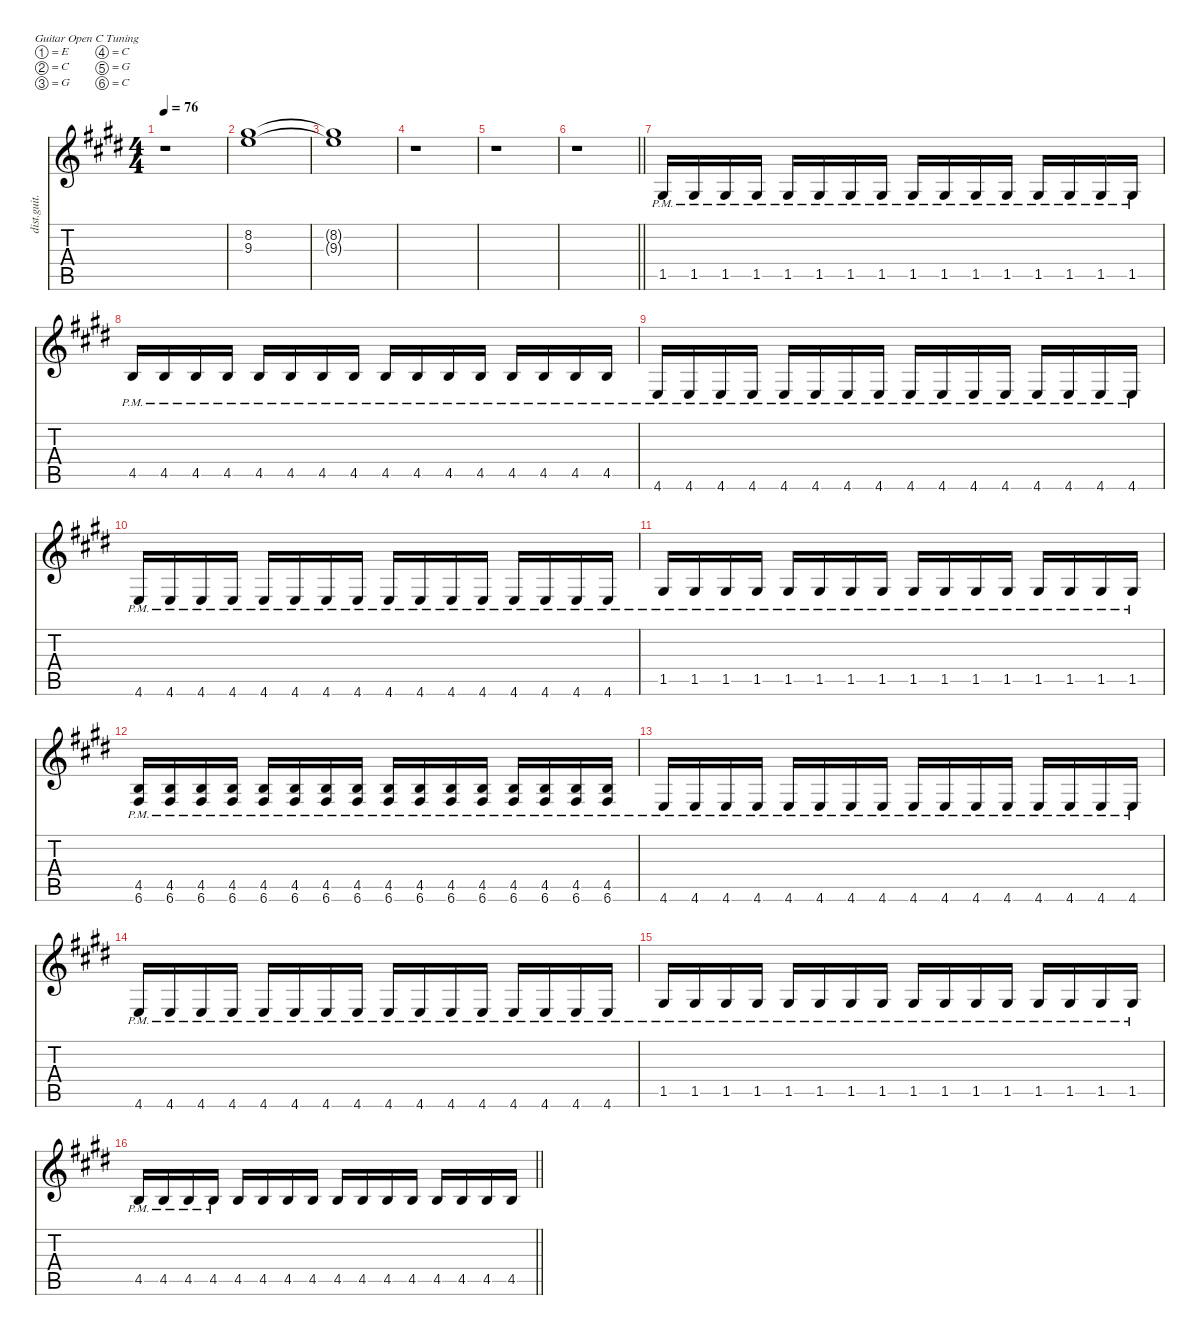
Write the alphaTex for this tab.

\defaultSystemsLayout 4
\hideDynamics
\bracketExtendMode nobrackets
\otherSystemsTrackNameOrientation horizontal
\track ("Guitar 1" "dist.guit.") {defaultSystemsLayout 4 instrument distortionguitar}
\staff {score tabs}
\tuning (E4 C4 G3 C3 G2 C2)
\ts (4 4)
\tempo 76
\clef g2
\ks e
r.1{dy f beam Down} |
(8.2{acc #} 9.3{acc forcenatural}).1{beam Down} |
(8.2{t acc #} 9.3{t acc forcenatural}).1{beam Down} |
r.1{beam Down} |
r.1{beam Down} |
\barLineRight lightlight
r.1{beam Down} |
1.5{pm acc #}.16{beam Up} 1.5{pm acc #}.16{beam Up} 1.5{pm acc #}.16{beam Up} 1.5{pm acc #}.16{beam Up} 1.5{pm acc #}.16{beam Up} 1.5{pm acc #}.16{beam Up} 1.5{pm acc #}.16{beam Up} 1.5{pm acc #}.16{beam Up} 1.5{pm acc #}.16{beam Up} 1.5{pm acc #}.16{beam Up} 1.5{pm acc #}.16{beam Up} 1.5{pm acc #}.16{beam Up} 1.5{pm acc #}.16{beam Up} 1.5{pm acc #}.16{beam Up} 1.5{pm acc #}.16{beam Up} 1.5{pm acc #}.16{beam Up} |
4.5{pm acc forcenatural}.16{beam Up} 4.5{pm acc forcenatural}.16{beam Up} 4.5{pm acc forcenatural}.16{beam Up} 4.5{pm acc forcenatural}.16{beam Up} 4.5{pm acc forcenatural}.16{beam Up} 4.5{pm acc forcenatural}.16{beam Up} 4.5{pm acc forcenatural}.16{beam Up} 4.5{pm acc forcenatural}.16{beam Up} 4.5{pm acc forcenatural}.16{beam Up} 4.5{pm acc forcenatural}.16{beam Up} 4.5{pm acc forcenatural}.16{beam Up} 4.5{pm acc forcenatural}.16{beam Up} 4.5{pm acc forcenatural}.16{beam Up} 4.5{pm acc forcenatural}.16{beam Up} 4.5{pm acc forcenatural}.16{beam Up} 4.5{pm acc forcenatural}.16{beam Up} |
4.6{pm acc forcenatural}.16{beam Up} 4.6{pm acc forcenatural}.16{beam Up} 4.6{pm acc forcenatural}.16{beam Up} 4.6{pm acc forcenatural}.16{beam Up} 4.6{pm acc forcenatural}.16{beam Up} 4.6{pm acc forcenatural}.16{beam Up} 4.6{pm acc forcenatural}.16{beam Up} 4.6{pm acc forcenatural}.16{beam Up} 4.6{pm acc forcenatural}.16{beam Up} 4.6{pm acc forcenatural}.16{beam Up} 4.6{pm acc forcenatural}.16{beam Up} 4.6{pm acc forcenatural}.16{beam Up} 4.6{pm acc forcenatural}.16{beam Up} 4.6{pm acc forcenatural}.16{beam Up} 4.6{pm acc forcenatural}.16{beam Up} 4.6{pm acc forcenatural}.16{beam Up} |
4.6{pm acc forcenatural}.16{beam Up} 4.6{pm acc forcenatural}.16{beam Up} 4.6{pm acc forcenatural}.16{beam Up} 4.6{pm acc forcenatural}.16{beam Up} 4.6{pm acc forcenatural}.16{beam Up} 4.6{pm acc forcenatural}.16{beam Up} 4.6{pm acc forcenatural}.16{beam Up} 4.6{pm acc forcenatural}.16{beam Up} 4.6{pm acc forcenatural}.16{beam Up} 4.6{pm acc forcenatural}.16{beam Up} 4.6{pm acc forcenatural}.16{beam Up} 4.6{pm acc forcenatural}.16{beam Up} 4.6{pm acc forcenatural}.16{beam Up} 4.6{pm acc forcenatural}.16{beam Up} 4.6{pm acc forcenatural}.16{beam Up} 4.6{pm acc forcenatural}.16{beam Up} |
1.5{pm acc #}.16{beam Up} 1.5{pm acc #}.16{beam Up} 1.5{pm acc #}.16{beam Up} 1.5{pm acc #}.16{beam Up} 1.5{pm acc #}.16{beam Up} 1.5{pm acc #}.16{beam Up} 1.5{pm acc #}.16{beam Up} 1.5{pm acc #}.16{beam Up} 1.5{pm acc #}.16{beam Up} 1.5{pm acc #}.16{beam Up} 1.5{pm acc #}.16{beam Up} 1.5{pm acc #}.16{beam Up} 1.5{pm acc #}.16{beam Up} 1.5{pm acc #}.16{beam Up} 1.5{pm acc #}.16{beam Up} 1.5{pm acc #}.16{beam Up} |
(4.5{pm acc forcenatural} 6.6{pm acc #}).16{beam Up} (4.5{pm acc forcenatural} 6.6{pm acc #}).16{beam Up} (4.5{pm acc forcenatural} 6.6{pm acc #}).16{beam Up} (4.5{pm acc forcenatural} 6.6{pm acc #}).16{beam Up} (4.5{pm acc forcenatural} 6.6{pm acc #}).16{beam Up} (4.5{pm acc forcenatural} 6.6{pm acc #}).16{beam Up} (4.5{pm acc forcenatural} 6.6{pm acc #}).16{beam Up} (4.5{pm acc forcenatural} 6.6{pm acc #}).16{beam Up} (4.5{pm acc forcenatural} 6.6{pm acc #}).16{beam Up} (4.5{pm acc forcenatural} 6.6{pm acc #}).16{beam Up} (4.5{pm acc forcenatural} 6.6{pm acc #}).16{beam Up} (4.5{pm acc forcenatural} 6.6{pm acc #}).16{beam Up} (4.5{pm acc forcenatural} 6.6{pm acc #}).16{beam Up} (4.5{pm acc forcenatural} 6.6{pm acc #}).16{beam Up} (4.5{pm acc forcenatural} 6.6{pm acc #}).16{beam Up} (4.5{pm acc forcenatural} 6.6{pm acc #}).16{beam Up} |
4.6{pm acc forcenatural}.16{beam Up} 4.6{pm acc forcenatural}.16{beam Up} 4.6{pm acc forcenatural}.16{beam Up} 4.6{pm acc forcenatural}.16{beam Up} 4.6{pm acc forcenatural}.16{beam Up} 4.6{pm acc forcenatural}.16{beam Up} 4.6{pm acc forcenatural}.16{beam Up} 4.6{pm acc forcenatural}.16{beam Up} 4.6{pm acc forcenatural}.16{beam Up} 4.6{pm acc forcenatural}.16{beam Up} 4.6{pm acc forcenatural}.16{beam Up} 4.6{pm acc forcenatural}.16{beam Up} 4.6{pm acc forcenatural}.16{beam Up} 4.6{pm acc forcenatural}.16{beam Up} 4.6{pm acc forcenatural}.16{beam Up} 4.6{pm acc forcenatural}.16{beam Up} |
4.6{pm acc forcenatural}.16{beam Up} 4.6{pm acc forcenatural}.16{beam Up} 4.6{pm acc forcenatural}.16{beam Up} 4.6{pm acc forcenatural}.16{beam Up} 4.6{pm acc forcenatural}.16{beam Up} 4.6{pm acc forcenatural}.16{beam Up} 4.6{pm acc forcenatural}.16{beam Up} 4.6{pm acc forcenatural}.16{beam Up} 4.6{pm acc forcenatural}.16{beam Up} 4.6{pm acc forcenatural}.16{beam Up} 4.6{pm acc forcenatural}.16{beam Up} 4.6{pm acc forcenatural}.16{beam Up} 4.6{pm acc forcenatural}.16{beam Up} 4.6{pm acc forcenatural}.16{beam Up} 4.6{pm acc forcenatural}.16{beam Up} 4.6{pm acc forcenatural}.16{beam Up} |
1.5{pm acc #}.16{beam Up} 1.5{pm acc #}.16{beam Up} 1.5{pm acc #}.16{beam Up} 1.5{pm acc #}.16{beam Up} 1.5{pm acc #}.16{beam Up} 1.5{pm acc #}.16{beam Up} 1.5{pm acc #}.16{beam Up} 1.5{pm acc #}.16{beam Up} 1.5{pm acc #}.16{beam Up} 1.5{pm acc #}.16{beam Up} 1.5{pm acc #}.16{beam Up} 1.5{pm acc #}.16{beam Up} 1.5{pm acc #}.16{beam Up} 1.5{pm acc #}.16{beam Up} 1.5{pm acc #}.16{beam Up} 1.5{pm acc #}.16{beam Up} |
\barLineRight lightlight
4.5{pm acc forcenatural}.16{beam Up} 4.5{pm acc forcenatural}.16{beam Up} 4.5{pm acc forcenatural}.16{beam Up} 4.5{pm acc forcenatural}.16{beam Up} 4.5{acc forcenatural}.16{beam Up} 4.5{acc forcenatural}.16{beam Up} 4.5{acc forcenatural}.16{beam Up} 4.5{acc forcenatural}.16{beam Up} 4.5{acc forcenatural}.16{beam Up} 4.5{acc forcenatural}.16{beam Up} 4.5{acc forcenatural}.16{beam Up} 4.5{acc forcenatural}.16{beam Up} 4.5{acc forcenatural}.16{beam Up} 4.5{acc forcenatural}.16{beam Up} 4.5{acc forcenatural}.16{beam Up} 4.5{acc forcenatural}.16{beam Up}
